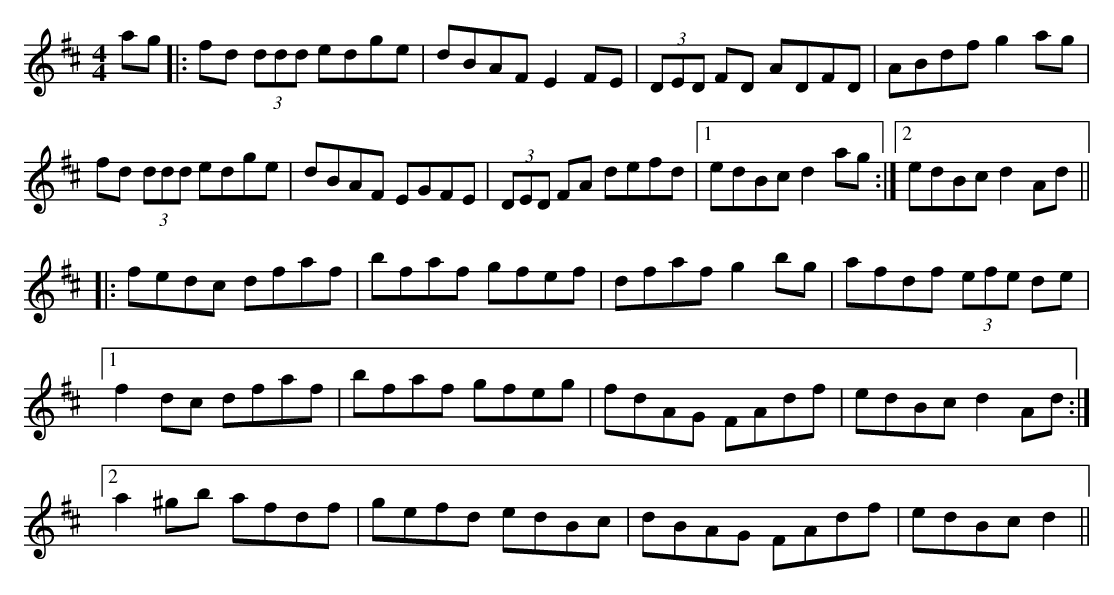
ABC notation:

X:1
M:4/4
K:D
ag|:fd (3ddd edge|dBAF E2 FE|(3DED FD ADFD|ABdf g2 ag|
fd (3ddd edge|dBAF EGFE|(3DED FA defd|1 edBc d2 ag:|2 edBc d2 Ad||
|:fedc dfaf|bfaf gfef|dfaf g2 bg|afdf (3efe de|
[1 f2 dc dfaf|bfaf gfeg|fdAG FAdf|edBc d2 Ad:|
[2 a2 ^gb afdf|gefd edBc|dBAG FAdf|edBc d2||
